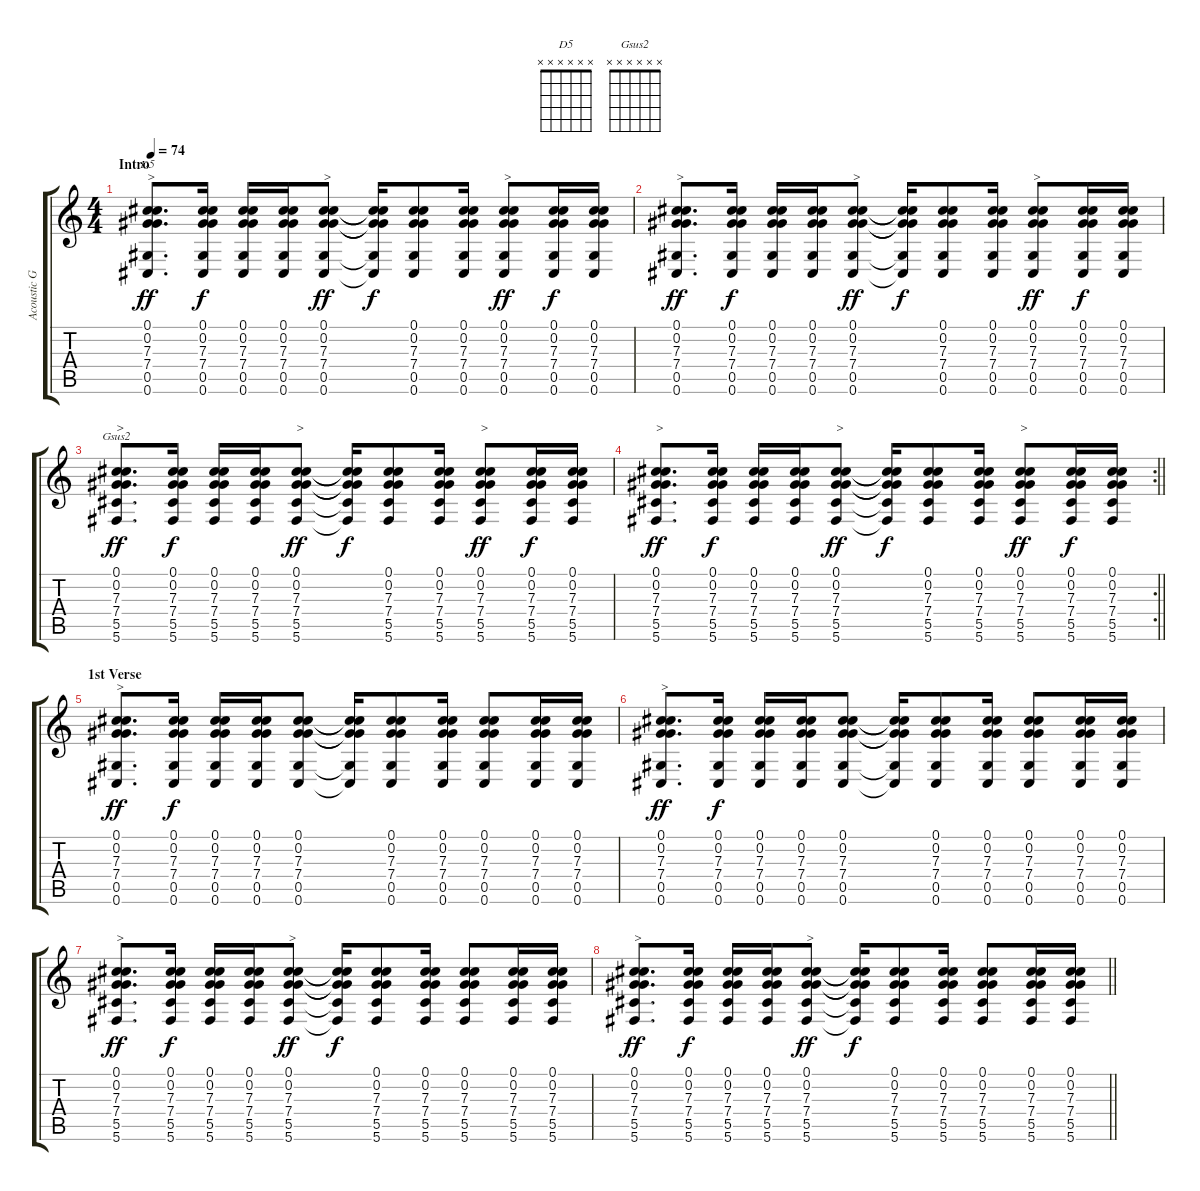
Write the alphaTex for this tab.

\track ("Acoustic Guitar" "Acoustic G") {instrument acousticguitarsteel}
\staff {score tabs}
\tuning (Db4 Ab3 Gb3 Db3 Ab2 Db2) {hide}
\chord ("D5" x x x x x x)
\chord ("Gsus2" x x x x x x)
\ts (4 4)
\section ("" "Intro")
\tempo 74
\clef g2
\ks c
(0.1 0.2 7.3 7.4 0.5 0.6).8{d ch "D5" txt ">" dy ff instrument acousticguitarsteel} (0.1 0.2 7.3 7.4 0.5 0.6).16{dy f} (0.1 0.2 7.3 7.4 0.5 0.6).16 (0.1 0.2 7.3 7.4 0.5 0.6).16 (0.1 0.2 7.3 7.4 0.5 0.6).8{txt ">" dy ff} (0.1{t} 0.2{t} 7.3{t} 7.4{t} 0.5{t} 0.6{t}).16{dy f} (0.1 0.2 7.3 7.4 0.5 0.6).8 (0.1 0.2 7.3 7.4 0.5 0.6).16 (0.1 0.2 7.3 7.4 0.5 0.6).8{txt ">" dy ff} (0.1 0.2 7.3 7.4 0.5 0.6).16{dy f} (0.1 0.2 7.3 7.4 0.5 0.6).16 |
(0.1 0.2 7.3 7.4 0.5 0.6).8{d txt ">" dy ff} (0.1 0.2 7.3 7.4 0.5 0.6).16{dy f} (0.1 0.2 7.3 7.4 0.5 0.6).16 (0.1 0.2 7.3 7.4 0.5 0.6).16 (0.1 0.2 7.3 7.4 0.5 0.6).8{txt ">" dy ff} (0.1{t} 0.2{t} 7.3{t} 7.4{t} 0.5{t} 0.6{t}).16{dy f} (0.1 0.2 7.3 7.4 0.5 0.6).8 (0.1 0.2 7.3 7.4 0.5 0.6).16 (0.1 0.2 7.3 7.4 0.5 0.6).8{txt ">" dy ff} (0.1 0.2 7.3 7.4 0.5 0.6).16{dy f} (0.1 0.2 7.3 7.4 0.5 0.6).16 |
(0.1 0.2 7.3 7.4 5.5 5.6).8{d ch "Gsus2" txt ">" dy ff} (0.1 0.2 7.3 7.4 5.5 5.6).16{dy f} (0.1 0.2 7.3 7.4 5.5 5.6).16 (0.1 0.2 7.3 7.4 5.5 5.6).16 (0.1 0.2 7.3 7.4 5.5 5.6).8{txt ">" dy ff} (0.1{t} 0.2{t} 7.3{t} 7.4{t} 5.5{t} 5.6{t}).16{dy f} (0.1 0.2 7.3 7.4 5.5 5.6).8 (0.1 0.2 7.3 7.4 5.5 5.6).16 (0.1 0.2 7.3 7.4 5.5 5.6).8{txt ">" dy ff} (0.1 0.2 7.3 7.4 5.5 5.6).16{dy f} (0.1 0.2 7.3 7.4 5.5 5.6).16 |
\rc 2
\barLineRight lightlight
(0.1 0.2 7.3 7.4 5.5 5.6).8{d txt ">" dy ff} (0.1 0.2 7.3 7.4 5.5 5.6).16{dy f} (0.1 0.2 7.3 7.4 5.5 5.6).16 (0.1 0.2 7.3 7.4 5.5 5.6).16 (0.1 0.2 7.3 7.4 5.5 5.6).8{txt ">" dy ff} (0.1{t} 0.2{t} 7.3{t} 7.4{t} 5.5{t} 5.6{t}).16{dy f} (0.1 0.2 7.3 7.4 5.5 5.6).8 (0.1 0.2 7.3 7.4 5.5 5.6).16 (0.1 0.2 7.3 7.4 5.5 5.6).8{txt ">" dy ff} (0.1 0.2 7.3 7.4 5.5 5.6).16{dy f} (0.1 0.2 7.3 7.4 5.5 5.6).16 |
\section ("" "1st Verse")
(0.1 0.2 7.3 7.4 0.5 0.6).8{d txt ">" dy ff} (0.1 0.2 7.3 7.4 0.5 0.6).16{dy f} (0.1 0.2 7.3 7.4 0.5 0.6).16 (0.1 0.2 7.3 7.4 0.5 0.6).16 (0.1 0.2 7.3 7.4 0.5 0.6).8 (0.1{t} 0.2{t} 7.3{t} 7.4{t} 0.5{t} 0.6{t}).16 (0.1 0.2 7.3 7.4 0.5 0.6).8 (0.1 0.2 7.3 7.4 0.5 0.6).16 (0.1 0.2 7.3 7.4 0.5 0.6).8 (0.1 0.2 7.3 7.4 0.5 0.6).16 (0.1 0.2 7.3 7.4 0.5 0.6).16 |
(0.1 0.2 7.3 7.4 0.5 0.6).8{d txt ">" dy ff} (0.1 0.2 7.3 7.4 0.5 0.6).16{dy f} (0.1 0.2 7.3 7.4 0.5 0.6).16 (0.1 0.2 7.3 7.4 0.5 0.6).16 (0.1 0.2 7.3 7.4 0.5 0.6).8 (0.1{t} 0.2{t} 7.3{t} 7.4{t} 0.5{t} 0.6{t}).16 (0.1 0.2 7.3 7.4 0.5 0.6).8 (0.1 0.2 7.3 7.4 0.5 0.6).16 (0.1 0.2 7.3 7.4 0.5 0.6).8 (0.1 0.2 7.3 7.4 0.5 0.6).16 (0.1 0.2 7.3 7.4 0.5 0.6).16 |
(0.1 0.2 7.3 7.4 5.5 5.6).8{d txt ">" dy ff} (0.1 0.2 7.3 7.4 5.5 5.6).16{dy f} (0.1 0.2 7.3 7.4 5.5 5.6).16 (0.1 0.2 7.3 7.4 5.5 5.6).16 (0.1 0.2 7.3 7.4 5.5 5.6).8{txt ">" dy ff} (0.1{t} 0.2{t} 7.3{t} 7.4{t} 5.5{t} 5.6{t}).16{dy f} (0.1 0.2 7.3 7.4 5.5 5.6).8 (0.1 0.2 7.3 7.4 5.5 5.6).16 (0.1 0.2 7.3 7.4 5.5 5.6).8 (0.1 0.2 7.3 7.4 5.5 5.6).16 (0.1 0.2 7.3 7.4 5.5 5.6).16 |
\barLineRight lightlight
(0.1 0.2 7.3 7.4 5.5 5.6).8{d txt ">" dy ff} (0.1 0.2 7.3 7.4 5.5 5.6).16{dy f} (0.1 0.2 7.3 7.4 5.5 5.6).16 (0.1 0.2 7.3 7.4 5.5 5.6).16 (0.1 0.2 7.3 7.4 5.5 5.6).8{txt ">" dy ff} (0.1{t} 0.2{t} 7.3{t} 7.4{t} 5.5{t} 5.6{t}).16{dy f} (0.1 0.2 7.3 7.4 5.5 5.6).8 (0.1 0.2 7.3 7.4 5.5 5.6).16 (0.1 0.2 7.3 7.4 5.5 5.6).8 (0.1 0.2 7.3 7.4 5.5 5.6).16 (0.1 0.2 7.3 7.4 5.5 5.6).16
